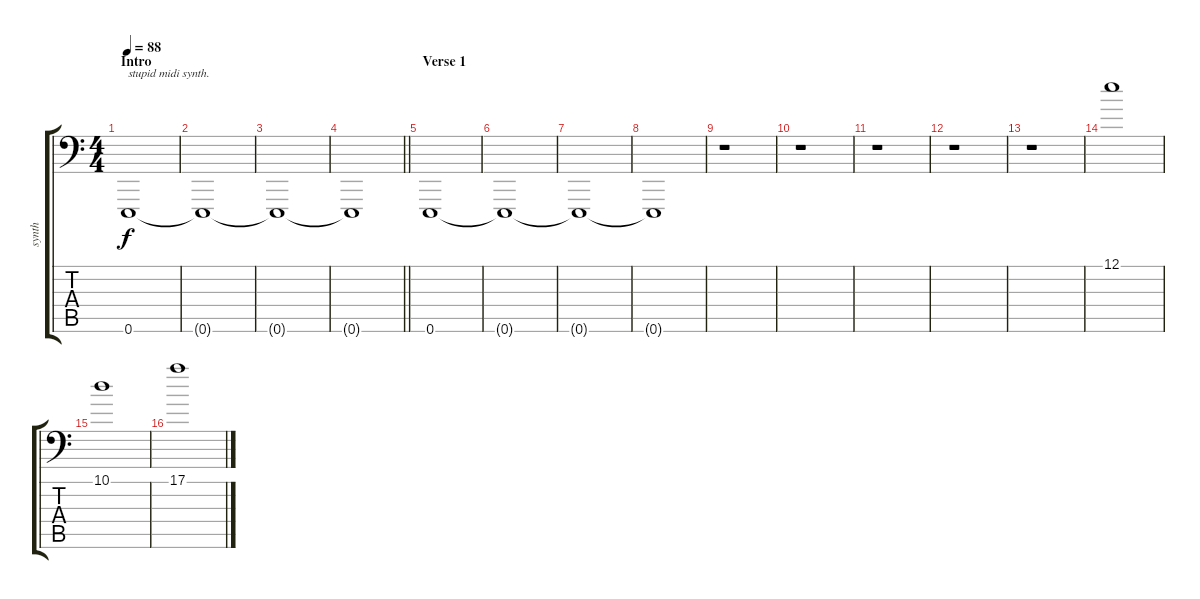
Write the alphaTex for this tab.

\track ("synth" "synth") {instrument lead2sawtooth}
\staff {score tabs}
\tuning (E4 B3 G3 D3 A1 E1) {hide}
\ts (4 4)
\section ("" "Intro")
\tempo 88
\clef f4
\ks c
0.6.1{txt "stupid midi synth." dy f instrument lead2sawtooth} |
0.6{t}.1 |
0.6{t}.1 |
\barLineRight lightlight
0.6{t}.1 |
\section ("" "Verse 1")
0.6.1 |
0.6{t}.1 |
0.6{t}.1 |
0.6{t}.1 |
r.1 |
r.1 |
r.1 |
r.1 |
r.1 |
12.1.1{volume 9} |
10.1.1 |
17.1.1
